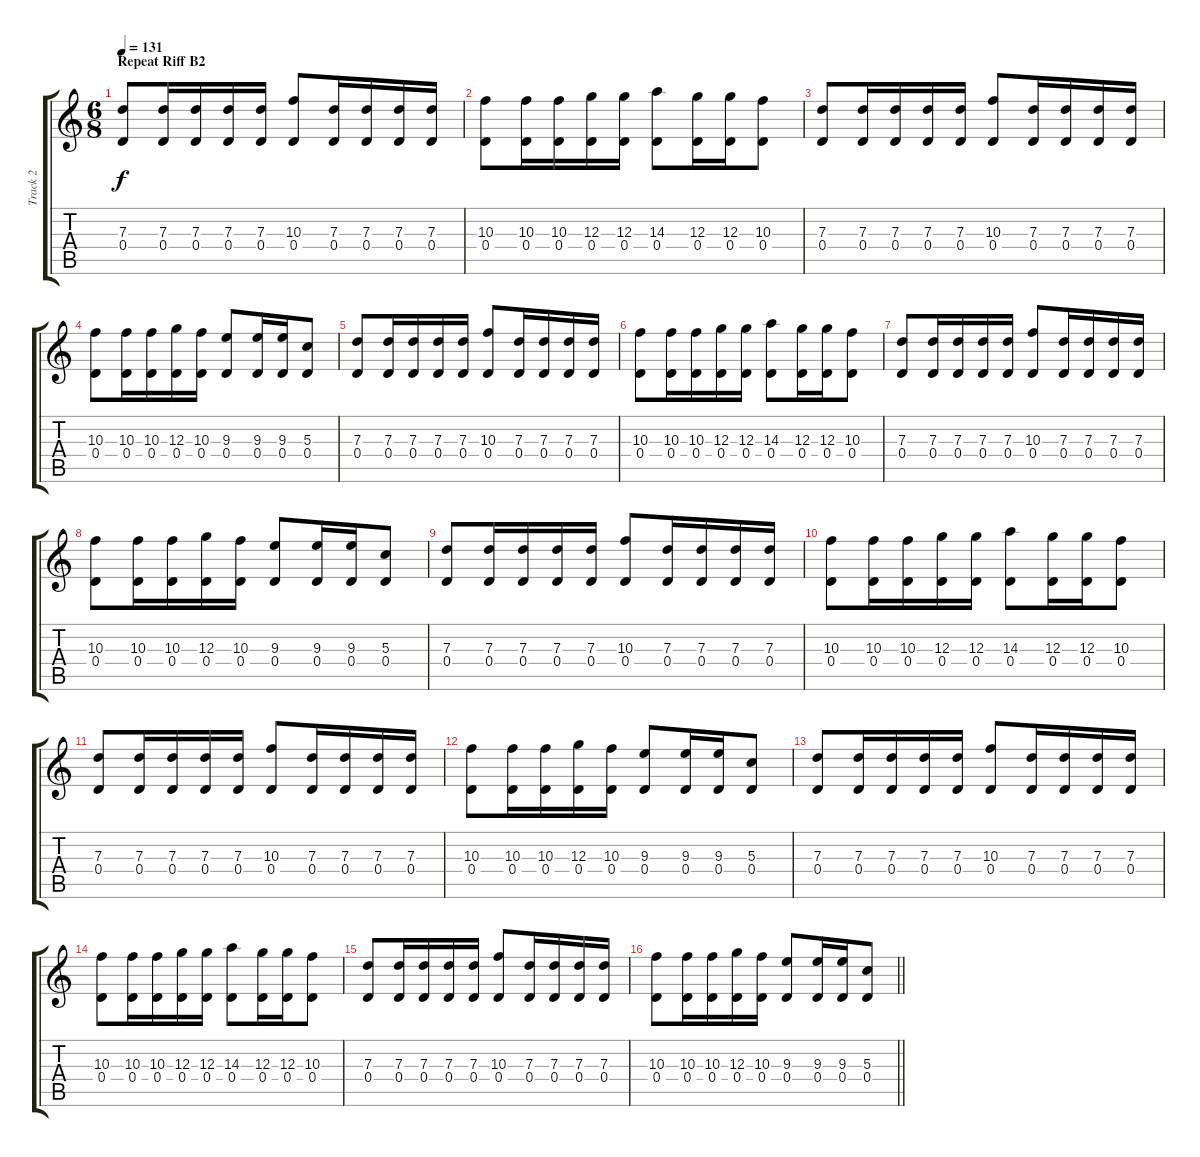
\track ("Track 2" "Track 2") {instrument acousticguitarsteel}
\staff {score tabs}
\tuning (E4 B3 G3 D3 A2 E2) {hide}
\ts (6 8)
\section ("" "Repeat Riff B2")
\tempo 131
\clef g2
\ks c
(7.3 0.4).8{dy f} (7.3 0.4).16 (7.3 0.4).16 (7.3 0.4).16 (7.3 0.4).16 (10.3 0.4).8 (7.3 0.4).16 (7.3 0.4).16 (7.3 0.4).16 (7.3 0.4).16 |
(10.3 0.4).8 (10.3 0.4).16 (10.3 0.4).16 (12.3 0.4).16 (12.3 0.4).16 (14.3 0.4).8 (12.3 0.4).16 (12.3 0.4).16 (10.3 0.4).8 |
(7.3 0.4).8 (7.3 0.4).16 (7.3 0.4).16 (7.3 0.4).16 (7.3 0.4).16 (10.3 0.4).8 (7.3 0.4).16 (7.3 0.4).16 (7.3 0.4).16 (7.3 0.4).16 |
(10.3 0.4).8 (10.3 0.4).16 (10.3 0.4).16 (12.3 0.4).16 (10.3 0.4).16 (9.3 0.4).8 (9.3 0.4).16 (9.3 0.4).16 (5.3 0.4).8 |
(7.3 0.4).8 (7.3 0.4).16 (7.3 0.4).16 (7.3 0.4).16 (7.3 0.4).16 (10.3 0.4).8 (7.3 0.4).16 (7.3 0.4).16 (7.3 0.4).16 (7.3 0.4).16 |
(10.3 0.4).8 (10.3 0.4).16 (10.3 0.4).16 (12.3 0.4).16 (12.3 0.4).16 (14.3 0.4).8 (12.3 0.4).16 (12.3 0.4).16 (10.3 0.4).8 |
(7.3 0.4).8 (7.3 0.4).16 (7.3 0.4).16 (7.3 0.4).16 (7.3 0.4).16 (10.3 0.4).8 (7.3 0.4).16 (7.3 0.4).16 (7.3 0.4).16 (7.3 0.4).16 |
(10.3 0.4).8 (10.3 0.4).16 (10.3 0.4).16 (12.3 0.4).16 (10.3 0.4).16 (9.3 0.4).8 (9.3 0.4).16 (9.3 0.4).16 (5.3 0.4).8 |
(7.3 0.4).8 (7.3 0.4).16 (7.3 0.4).16 (7.3 0.4).16 (7.3 0.4).16 (10.3 0.4).8 (7.3 0.4).16 (7.3 0.4).16 (7.3 0.4).16 (7.3 0.4).16 |
(10.3 0.4).8 (10.3 0.4).16 (10.3 0.4).16 (12.3 0.4).16 (12.3 0.4).16 (14.3 0.4).8 (12.3 0.4).16 (12.3 0.4).16 (10.3 0.4).8 |
(7.3 0.4).8 (7.3 0.4).16 (7.3 0.4).16 (7.3 0.4).16 (7.3 0.4).16 (10.3 0.4).8 (7.3 0.4).16 (7.3 0.4).16 (7.3 0.4).16 (7.3 0.4).16 |
(10.3 0.4).8 (10.3 0.4).16 (10.3 0.4).16 (12.3 0.4).16 (10.3 0.4).16 (9.3 0.4).8 (9.3 0.4).16 (9.3 0.4).16 (5.3 0.4).8 |
(7.3 0.4).8 (7.3 0.4).16 (7.3 0.4).16 (7.3 0.4).16 (7.3 0.4).16 (10.3 0.4).8 (7.3 0.4).16 (7.3 0.4).16 (7.3 0.4).16 (7.3 0.4).16 |
(10.3 0.4).8 (10.3 0.4).16 (10.3 0.4).16 (12.3 0.4).16 (12.3 0.4).16 (14.3 0.4).8 (12.3 0.4).16 (12.3 0.4).16 (10.3 0.4).8 |
(7.3 0.4).8 (7.3 0.4).16 (7.3 0.4).16 (7.3 0.4).16 (7.3 0.4).16 (10.3 0.4).8 (7.3 0.4).16 (7.3 0.4).16 (7.3 0.4).16 (7.3 0.4).16 |
\barLineRight lightlight
(10.3 0.4).8 (10.3 0.4).16 (10.3 0.4).16 (12.3 0.4).16 (10.3 0.4).16 (9.3 0.4).8 (9.3 0.4).16 (9.3 0.4).16 (5.3 0.4).8
